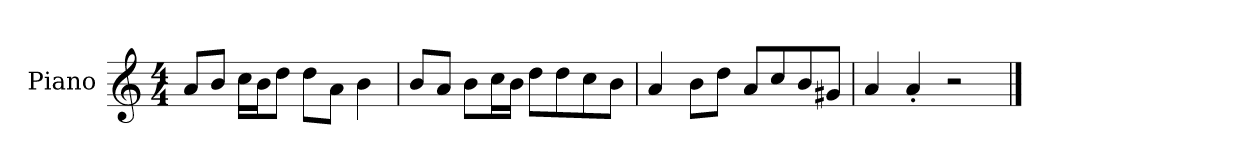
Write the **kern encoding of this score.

**kern
*part1
*staff1
*I"Piano
*I'P-no
*clefG2
*k[]
*M4/4
*MM90
=1
8a/L
8b/J
16cc\LL
16b\J
8dd\J
8dd\L
8a\J
4b\
=2
8b/L
8a/J
8b\L
16cc\L
16b\JJ
8dd\L
8dd\
8cc\
8b\J
=3
4a/
8b\L
8dd\J
8a/L
8cc/
8b/
8g#X/J
=4
4a/
4a'/
2r
==
*-
